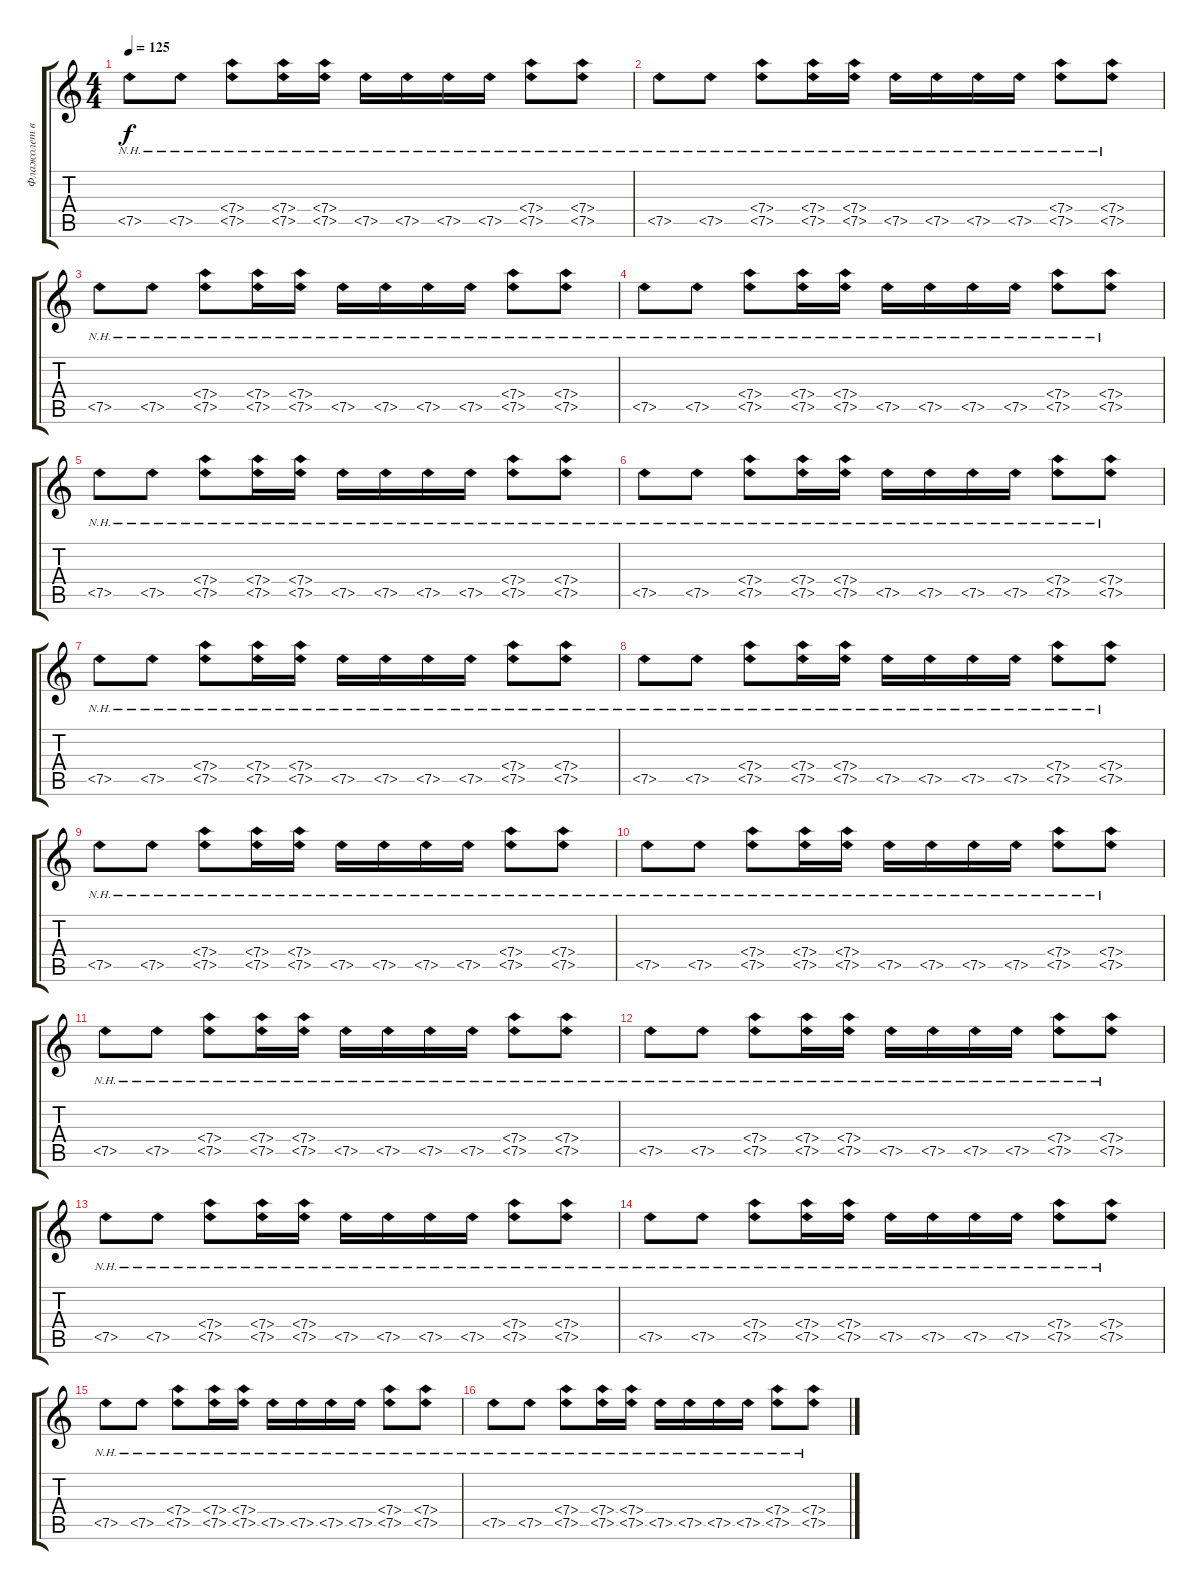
\track ("Флажолет вступлениие" "Флажолет в") {instrument electricguitarclean}
\staff {score tabs}
\tuning (E4 B3 G3 D3 A2 E2) {hide}
\ts (4 4)
\tempo 125
\clef g2
\ks c
7.5{nh}.8{dy f} 7.5{nh}.8 (7.4{nh} 7.5{nh}).8 (7.4{nh} 7.5{nh}).16 (7.4{nh} 7.5{nh}).16 7.5{nh}.16 7.5{nh}.16 7.5{nh}.16 7.5{nh}.16 (7.4{nh} 7.5{nh}).8 (7.4{nh} 7.5{nh}).8 |
7.5{nh}.8 7.5{nh}.8 (7.4{nh} 7.5{nh}).8 (7.4{nh} 7.5{nh}).16 (7.4{nh} 7.5{nh}).16 7.5{nh}.16 7.5{nh}.16 7.5{nh}.16 7.5{nh}.16 (7.4{nh} 7.5{nh}).8 (7.4{nh} 7.5{nh}).8 |
7.5{nh}.8 7.5{nh}.8 (7.4{nh} 7.5{nh}).8 (7.4{nh} 7.5{nh}).16 (7.4{nh} 7.5{nh}).16 7.5{nh}.16 7.5{nh}.16 7.5{nh}.16 7.5{nh}.16 (7.4{nh} 7.5{nh}).8 (7.4{nh} 7.5{nh}).8 |
7.5{nh}.8 7.5{nh}.8 (7.4{nh} 7.5{nh}).8 (7.4{nh} 7.5{nh}).16 (7.4{nh} 7.5{nh}).16 7.5{nh}.16 7.5{nh}.16 7.5{nh}.16 7.5{nh}.16 (7.4{nh} 7.5{nh}).8 (7.4{nh} 7.5{nh}).8 |
7.5{nh}.8 7.5{nh}.8 (7.4{nh} 7.5{nh}).8 (7.4{nh} 7.5{nh}).16 (7.4{nh} 7.5{nh}).16 7.5{nh}.16 7.5{nh}.16 7.5{nh}.16 7.5{nh}.16 (7.4{nh} 7.5{nh}).8 (7.4{nh} 7.5{nh}).8 |
7.5{nh}.8 7.5{nh}.8 (7.4{nh} 7.5{nh}).8 (7.4{nh} 7.5{nh}).16 (7.4{nh} 7.5{nh}).16 7.5{nh}.16 7.5{nh}.16 7.5{nh}.16 7.5{nh}.16 (7.4{nh} 7.5{nh}).8 (7.4{nh} 7.5{nh}).8 |
7.5{nh}.8 7.5{nh}.8 (7.4{nh} 7.5{nh}).8 (7.4{nh} 7.5{nh}).16 (7.4{nh} 7.5{nh}).16 7.5{nh}.16 7.5{nh}.16 7.5{nh}.16 7.5{nh}.16 (7.4{nh} 7.5{nh}).8 (7.4{nh} 7.5{nh}).8 |
7.5{nh}.8 7.5{nh}.8 (7.4{nh} 7.5{nh}).8 (7.4{nh} 7.5{nh}).16 (7.4{nh} 7.5{nh}).16 7.5{nh}.16 7.5{nh}.16 7.5{nh}.16 7.5{nh}.16 (7.4{nh} 7.5{nh}).8 (7.4{nh} 7.5{nh}).8 |
7.5{nh}.8 7.5{nh}.8 (7.4{nh} 7.5{nh}).8 (7.4{nh} 7.5{nh}).16 (7.4{nh} 7.5{nh}).16 7.5{nh}.16 7.5{nh}.16 7.5{nh}.16 7.5{nh}.16 (7.4{nh} 7.5{nh}).8 (7.4{nh} 7.5{nh}).8 |
7.5{nh}.8 7.5{nh}.8 (7.4{nh} 7.5{nh}).8 (7.4{nh} 7.5{nh}).16 (7.4{nh} 7.5{nh}).16 7.5{nh}.16 7.5{nh}.16 7.5{nh}.16 7.5{nh}.16 (7.4{nh} 7.5{nh}).8 (7.4{nh} 7.5{nh}).8 |
7.5{nh}.8 7.5{nh}.8 (7.4{nh} 7.5{nh}).8 (7.4{nh} 7.5{nh}).16 (7.4{nh} 7.5{nh}).16 7.5{nh}.16 7.5{nh}.16 7.5{nh}.16 7.5{nh}.16 (7.4{nh} 7.5{nh}).8 (7.4{nh} 7.5{nh}).8 |
7.5{nh}.8 7.5{nh}.8 (7.4{nh} 7.5{nh}).8 (7.4{nh} 7.5{nh}).16 (7.4{nh} 7.5{nh}).16 7.5{nh}.16 7.5{nh}.16 7.5{nh}.16 7.5{nh}.16 (7.4{nh} 7.5{nh}).8 (7.4{nh} 7.5{nh}).8 |
7.5{nh}.8 7.5{nh}.8 (7.4{nh} 7.5{nh}).8 (7.4{nh} 7.5{nh}).16 (7.4{nh} 7.5{nh}).16 7.5{nh}.16 7.5{nh}.16 7.5{nh}.16 7.5{nh}.16 (7.4{nh} 7.5{nh}).8 (7.4{nh} 7.5{nh}).8 |
7.5{nh}.8 7.5{nh}.8 (7.4{nh} 7.5{nh}).8 (7.4{nh} 7.5{nh}).16 (7.4{nh} 7.5{nh}).16 7.5{nh}.16 7.5{nh}.16 7.5{nh}.16 7.5{nh}.16 (7.4{nh} 7.5{nh}).8 (7.4{nh} 7.5{nh}).8 |
7.5{nh}.8 7.5{nh}.8 (7.4{nh} 7.5{nh}).8 (7.4{nh} 7.5{nh}).16 (7.4{nh} 7.5{nh}).16 7.5{nh}.16 7.5{nh}.16 7.5{nh}.16 7.5{nh}.16 (7.4{nh} 7.5{nh}).8 (7.4{nh} 7.5{nh}).8 |
7.5{nh}.8 7.5{nh}.8 (7.4{nh} 7.5{nh}).8 (7.4{nh} 7.5{nh}).16 (7.4{nh} 7.5{nh}).16 7.5{nh}.16 7.5{nh}.16 7.5{nh}.16 7.5{nh}.16 (7.4{nh} 7.5{nh}).8 (7.4{nh} 7.5{nh}).8
